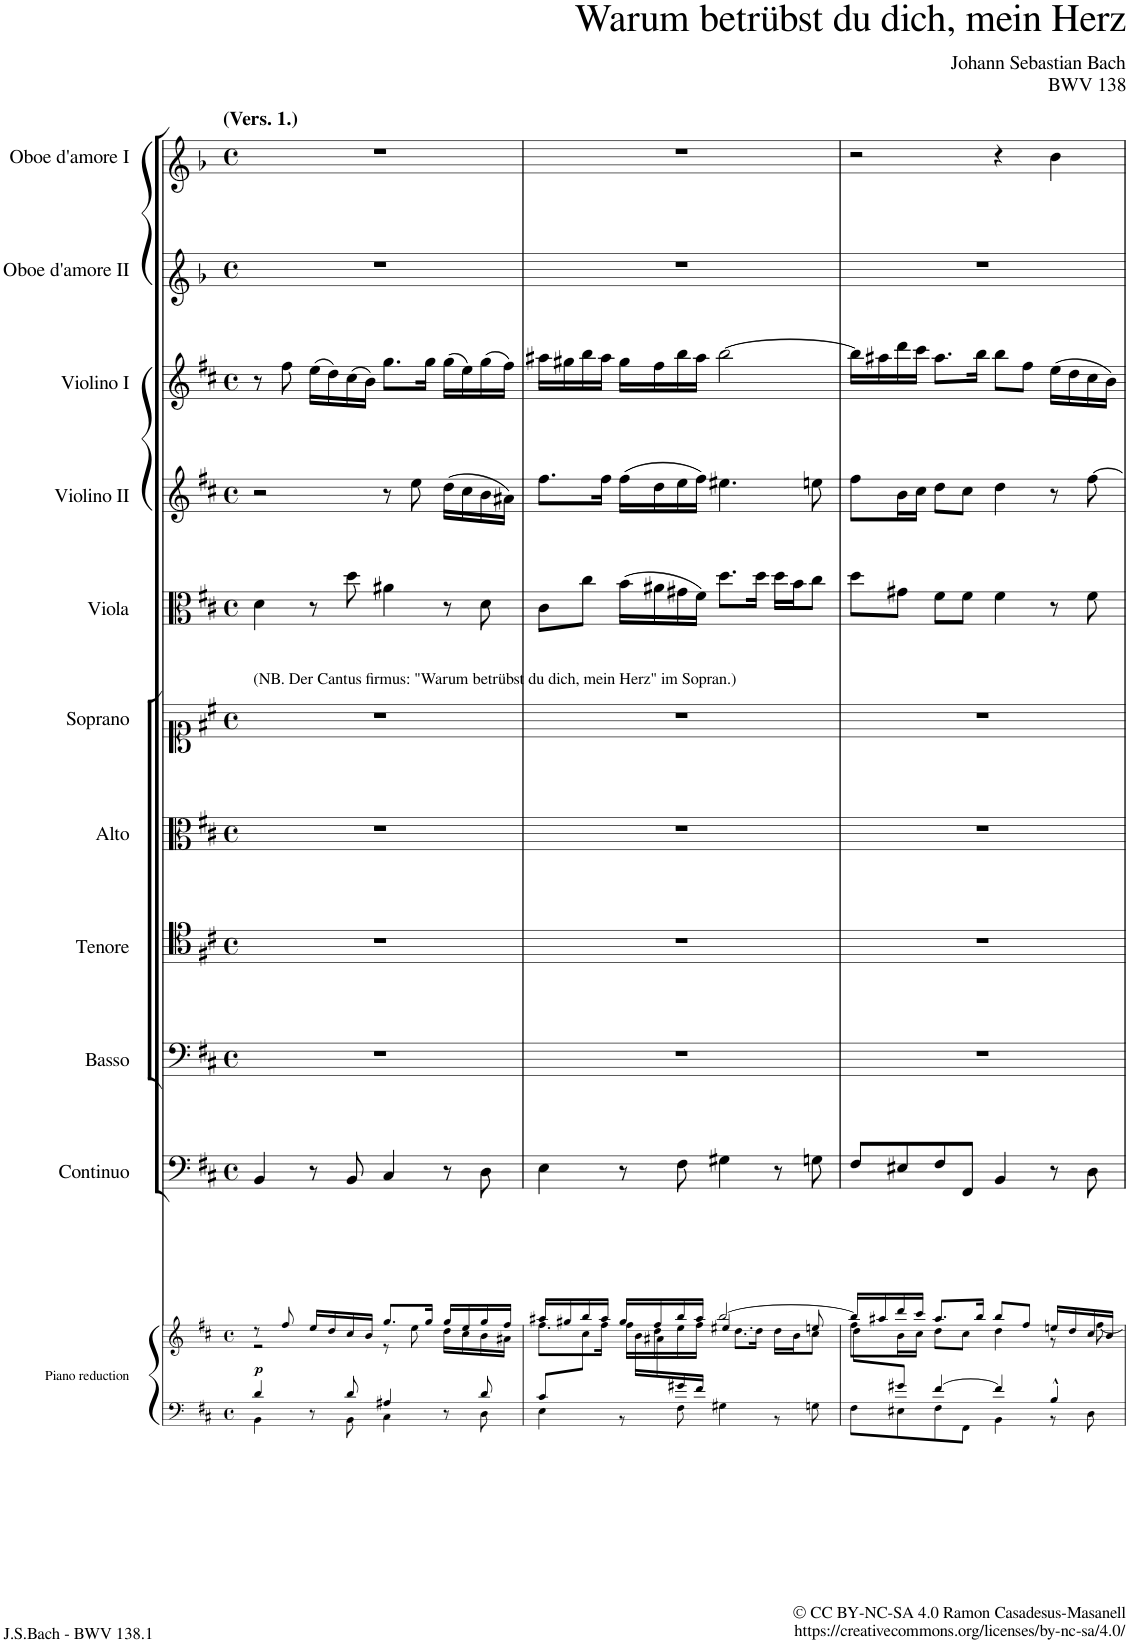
**kern	**kern	**dynam	**kern	**kern	**kern	**kern	**kern	**kern	**kern	**kern	**kern	**kern
*part11	*part11	*part11	*part10	*part9	*part8	*part7	*part6	*part5	*part4	*part3	*part2	*part1
*staff12	*staff11	*staff11/12	*staff10	*staff9	*staff8	*staff7	*staff6	*staff5	*staff4	*staff3	*staff2	*staff1
*I"Piano reduction	*	*	*I"Continuo	*I"Basso	*I"Tenore	*I"Alto	*I"Soprano	*I"Viola	*I"Violino II	*I"Violino I	*I"Oboe d'amore II	*I"Oboe d'amore I
*I'Pno	*	*	*	*	*	*	*	*I'Vla	*I'Vln	*I'Vln	*I'Ob	*I'Ob
*stria5	*stria5	*	*	*	*	*	*	*	*	*	*	*
*clefF4	*clefG2	*	*clefF4	*clefF4	*clefC4	*clefC3	*clefC1	*clefC3	*clefG2	*clefG2	*clefG1	*clefG1
*	*	*	*	*	*	*	*	*	*	*	*Trd2c3	*Trd2c3
*k[f#c#]	*k[f#c#]	*	*k[f#c#]	*k[f#c#]	*k[f#c#]	*k[f#c#]	*k[f#c#]	*k[f#c#]	*k[f#c#]	*k[f#c#]	*k[b-]	*k[b-]
*M4/4	*M4/4	*	*M4/4	*M4/4	*M4/4	*M4/4	*M4/4	*M4/4	*M4/4	*M4/4	*M4/4	*M4/4
*met(c)	*met(c)	*	*met(c)	*met(c)	*met(c)	*met(c)	*met(c)	*met(c)	*met(c)	*met(c)	*met(c)	*met(c)
=1	=1	=1	=1	=1	=1	=1	=1	=1	=1	=1	=1	=1
*^	*^	*	*	*	*	*	*	*	*	*	*	*
!	!	!	!	!	!	!	!	!	!	!	!	!	!	!LO:TX:a:B:t=(Vers. 1.)
!	!	!	!	!	!	!	!	!	!LO:TX:a:t=(NB. Der Cantus firmus&colon; "Warum betrübst du dich, mein Herz" im Sopran.)	!	!	!	!	!
!	!	!	!	!LO:DY:b	!	!	!	!	!	!	!	!	!	!
4d/	4BB\	8r	2r	p	4BB/	1r	1r	1r	1r	4d\	2r	8r	1r	1r
.	.	8ff#/	.	.	.	.	.	.	.	.	.	8ff#\	.	.
8r	8ryy	16ee/LL	.	.	8r	.	.	.	.	8r	.	(16ee\LL	.	.
.	.	16dd/	.	.	.	.	.	.	.	.	.	16dd\)	.	.
8d/	8BB\	16cc#/	.	.	8BB/	.	.	.	.	8dd\	.	(16cc#\	.	.
.	.	16b/JJ	.	.	.	.	.	.	.	.	.	16b\JJ)	.	.
4A#X/	4C#\	8.gg/L	8r	.	4C#/	.	.	.	.	4a#X\	8r	8.gg\L	.	.
.	.	.	8ee\	.	.	.	.	.	.	.	8ee\	.	.	.
.	.	16gg/Jk	.	.	.	.	.	.	.	.	.	16gg\Jk	.	.
8r	8ryy	16gg/LL	16dd\LL	.	8r	.	.	.	.	8r	(16dd\LL	(16gg\LL	.	.
.	.	16ee/	16cc#\	.	.	.	.	.	.	.	16cc#\	16ee\)	.	.
8d/	8D\	16gg/	16b\	.	8D\	.	.	.	.	8d\	16b\	(16gg\	.	.
.	.	16ff#/JJ	16a#X\JJ	.	.	.	.	.	.	.	16a#X\JJ)	16ff#\JJ)	.	.
=2	=2	=2	=2	=2	=2	=2	=2	=2	=2	=2	=2	=2	=2	=2
*	*	*	*^	*	*	*	*	*	*	*	*	*	*	*
8c#/L	4E\	16aa#X/LL	8.ff#\L	8ryy	.	4E\	1r	1r	1r	1r	8c#\L	8.ff#\L	16aa#X\LL	1r	1r
.	.	16gg#X/	.	.	.	.	.	.	.	.	.	.	16gg#X\	.	.
4ryy	.	16bb/	.	8cc#\J	.	.	.	.	.	.	8cc#\J	.	16bb\	.	.
.	.	16aa#/JJ	16ff#\Jk	.	.	.	.	.	.	.	.	16ff#\Jk	16aa#\JJ	.	.
.	8r	16gg#/LL	16ff#\LL	16b\LL	.	8r	.	.	.	.	(16b\LL	(16ff#\LL	16gg#\LL	.	.
.	.	16ff#/	16dd\	16a#X\	.	.	.	.	.	.	16a#X\	16dd\	16ff#\	.	.
16g#X/	8F#\	16bb/	16ee\	8ryy	.	8F#\	.	.	.	.	16g#X\	16ee\	16bb\	.	.
16f#/JJ	.	16aa#/JJ	16ff#\JJ	.	.	.	.	.	.	.	16f#\JJ)	16ff#\JJ)	16aa#\JJ	.	.
2ryy	4G#X\	[2bb/	4.ee#X/	8.dd\L	.	4G#X\	.	.	.	.	8.dd\L	4.ee#X\	[2bb\	.	.
.	.	.	.	16dd\Jk	.	.	.	.	.	.	16dd\Jk	.	.	.	.
.	8r	.	.	16dd\LL	.	8r	.	.	.	.	16dd\LL	.	.	.	.
.	.	.	.	16b\J	.	.	.	.	.	.	16b\J	.	.	.	.
.	8Gn\	.	8een/	8cc#\J	.	8Gn\	.	.	.	.	8cc#\J	8een\	.	.	.
=3	=3	=3	=3	=3	=3	=3	=3	=3	=3	=3	=3	=3	=3	=3	=3
8ryy	8F#\L	16bb/LL]	8ff#\L	8dd\L	.	8F#/L	1r	1r	1r	1r	8dd\L	8ff#\L	16bb\LL]	1r	2r
.	.	16aa#X/	.	.	.	.	.	.	.	.	.	.	16aa#X\	.	.
8g#X/J	8E#X\	16ddd/	16b\L	2..ryy	.	8E#X/	.	.	.	.	8g#X\J	16b\L	16ddd\	.	.
.	.	16ccc#/JJ	16cc#\JJ	.	.	.	.	.	.	.	.	16cc#\JJ	16ccc#\JJ	.	.
[4f#/	8F#\	8.aa#/L	8dd\L	.	.	8F#/	.	.	.	.	8f#\L	8dd\L	8.aa#\L	.	.
.	8FF#\J	.	8cc#\J	.	.	8FF#/J	.	.	.	.	8f#\J	8cc#\J	.	.	.
.	.	16bb/Jk	.	.	.	.	.	.	.	.	.	.	16bb\Jk	.	.
4f#/]	4BB\	8bb/L	4dd\	.	.	4BB/	.	.	.	.	4f#\	4dd\	8bb\L	.	4r
.	.	8ff#/J	.	.	.	.	.	.	.	.	.	.	8ff#\J	.	.
4B^^/	8r	16een/LL	8r	.	.	8r	.	.	.	.	8r	8r	(16ee\LL	.	4dd\
.	.	16dd/	.	.	.	.	.	.	.	.	.	.	16dd\	.	.
.	8D\	16cc#/	[8ff#\	.	.	8D\	.	.	.	.	8f#\	[8ff#\	16cc#\	.	.
.	.	16b/JJ	.	.	.	.	.	.	.	.	.	.	16b\JJ)	.	.
*v	*v	*	*	*	*	*	*	*	*	*	*	*	*	*	*
*	*v	*v	*v	*	*	*	*	*	*	*	*	*	*	*
=	=	=	=	=	=	=	=	=	=	=	=	=
*-	*-	*-	*-	*-	*-	*-	*-	*-	*-	*-	*-	*-
